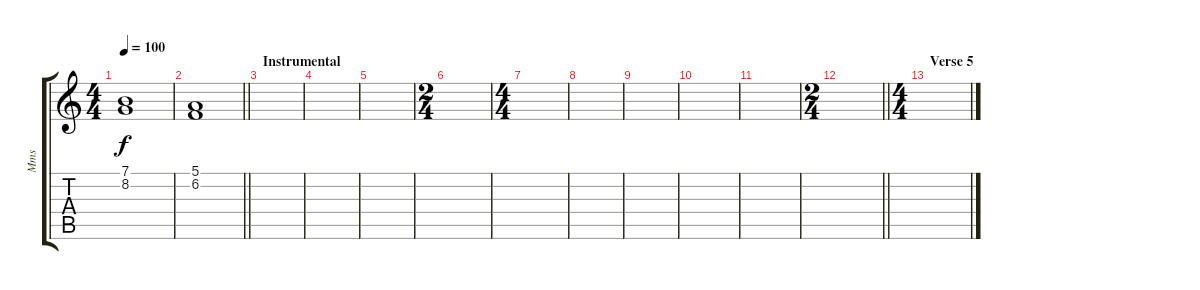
\track ("Mms" "Mms") {instrument synthvoice}
\staff {score tabs}
\tuning (E4 B3 G3 D3 A2 E2) {hide}
\ts (4 4)
\tempo 100
\clef g2
\ks c
(7.1 8.2).1{dy f} |
\barLineRight lightlight
(5.1 6.2).1 |
\section ("" "Instrumental")
|
|
|
\ts (2 4)
|
\ts (4 4)
|
|
|
|
|
\ts (2 4)
\barLineRight lightlight
|
\ts (4 4)
\section ("" "Verse 5")
